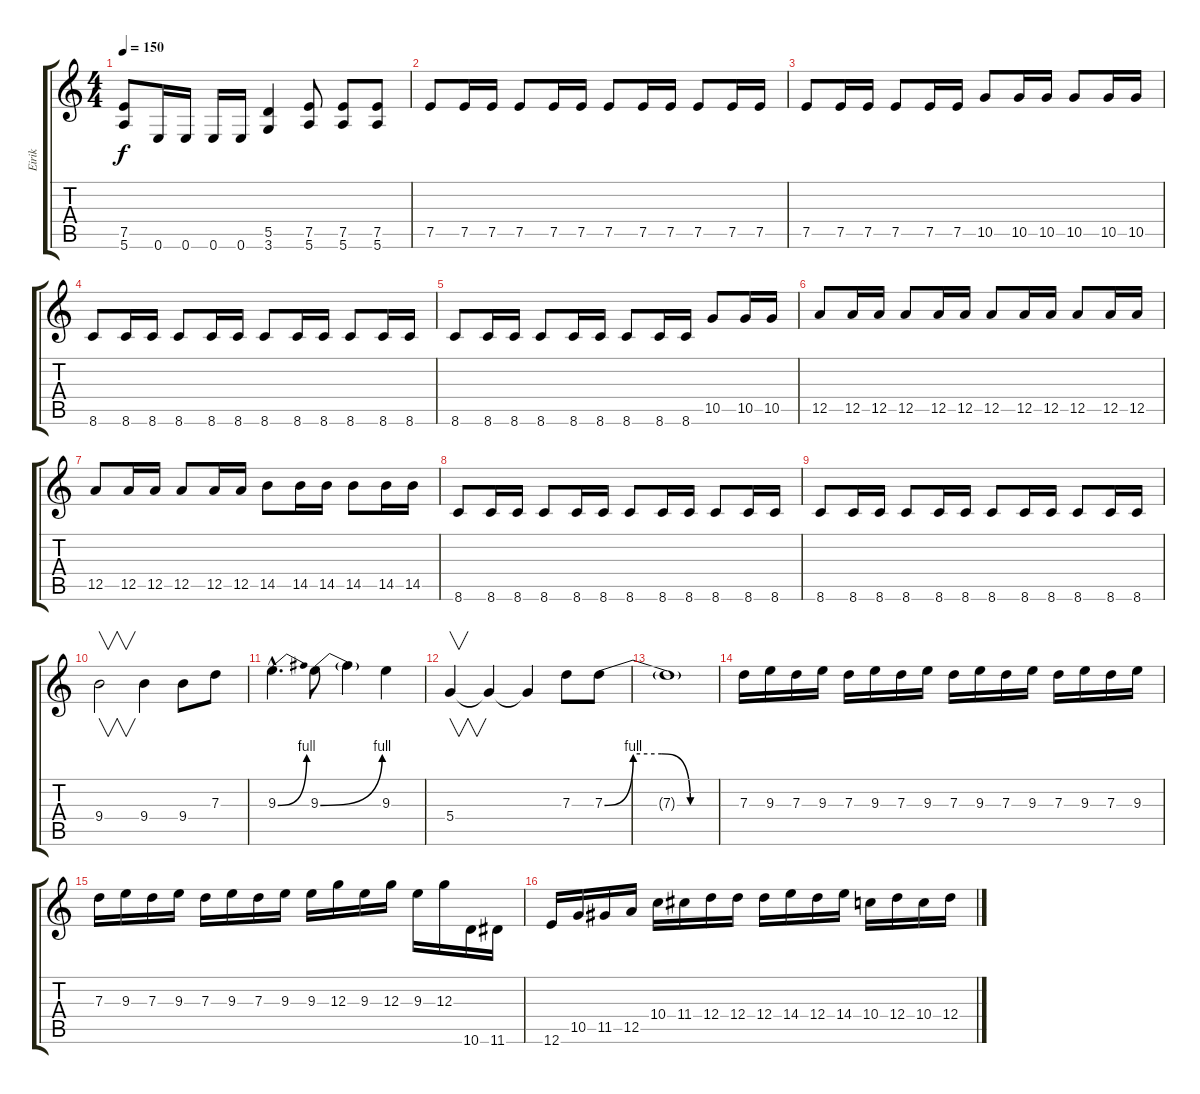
\track ("Eirik" "Eirik") {instrument distortionguitar}
\staff {score tabs}
\tuning (E4 B3 G3 D3 A2 E2) {hide}
\ts (4 4)
\tempo 150
\clef g2
\ks c
(7.5 5.6).8{dy f} 0.6.16 0.6.16 0.6.16 0.6.16 (5.5 3.6).4 (7.5 5.6).8 (7.5 5.6).8 (7.5 5.6).8 |
7.5.8 7.5.16 7.5.16 7.5.8 7.5.16 7.5.16 7.5.8 7.5.16 7.5.16 7.5.8 7.5.16 7.5.16 |
7.5.8 7.5.16 7.5.16 7.5.8 7.5.16 7.5.16 10.5.8 10.5.16 10.5.16 10.5.8 10.5.16 10.5.16 |
8.6.8 8.6.16 8.6.16 8.6.8 8.6.16 8.6.16 8.6.8 8.6.16 8.6.16 8.6.8 8.6.16 8.6.16 |
8.6.8 8.6.16 8.6.16 8.6.8 8.6.16 8.6.16 8.6.8 8.6.16 8.6.16 10.5.8 10.5.16 10.5.16 |
12.5.8 12.5.16 12.5.16 12.5.8 12.5.16 12.5.16 12.5.8 12.5.16 12.5.16 12.5.8 12.5.16 12.5.16 |
12.5.8 12.5.16 12.5.16 12.5.8 12.5.16 12.5.16 14.5.8 14.5.16 14.5.16 14.5.8 14.5.16 14.5.16 |
8.6.8 8.6.16 8.6.16 8.6.8 8.6.16 8.6.16 8.6.8 8.6.16 8.6.16 8.6.8 8.6.16 8.6.16 |
8.6.8 8.6.16 8.6.16 8.6.8 8.6.16 8.6.16 8.6.8 8.6.16 8.6.16 8.6.8 8.6.16 8.6.16 |
9.4.2{v} 9.4.4 9.4.8 7.3.8 |
9.3{be (bend 0 0 60 4) hac}.4{d} 9.3{be (bend 0 0 60 4)}.8 9.3{t}.4 9.3.4 |
5.4.4{v} 5.4{t}.4 5.4{t}.4 7.3.8 7.3{be (custom 0 0 15 4 30 4 45 0 60 0)}.8 |
7.3{t}.1 |
7.3.16 9.3.16 7.3.16 9.3.16 7.3.16 9.3.16 7.3.16 9.3.16 7.3.16 9.3.16 7.3.16 9.3.16 7.3.16 9.3.16 7.3.16 9.3.16 |
7.3.16 9.3.16 7.3.16 9.3.16 7.3.16 9.3.16 7.3.16 9.3.16 9.3.16 12.3.16 9.3.16 12.3.16 9.3.16 12.3.16 10.6.16 11.6.16 |
12.6.16 10.5.16 11.5.16 12.5.16 10.4.16 11.4.16 12.4.16 12.4.16 12.4.16 14.4.16 12.4.16 14.4.16 10.4.16 12.4.16 10.4.16 12.4.16
